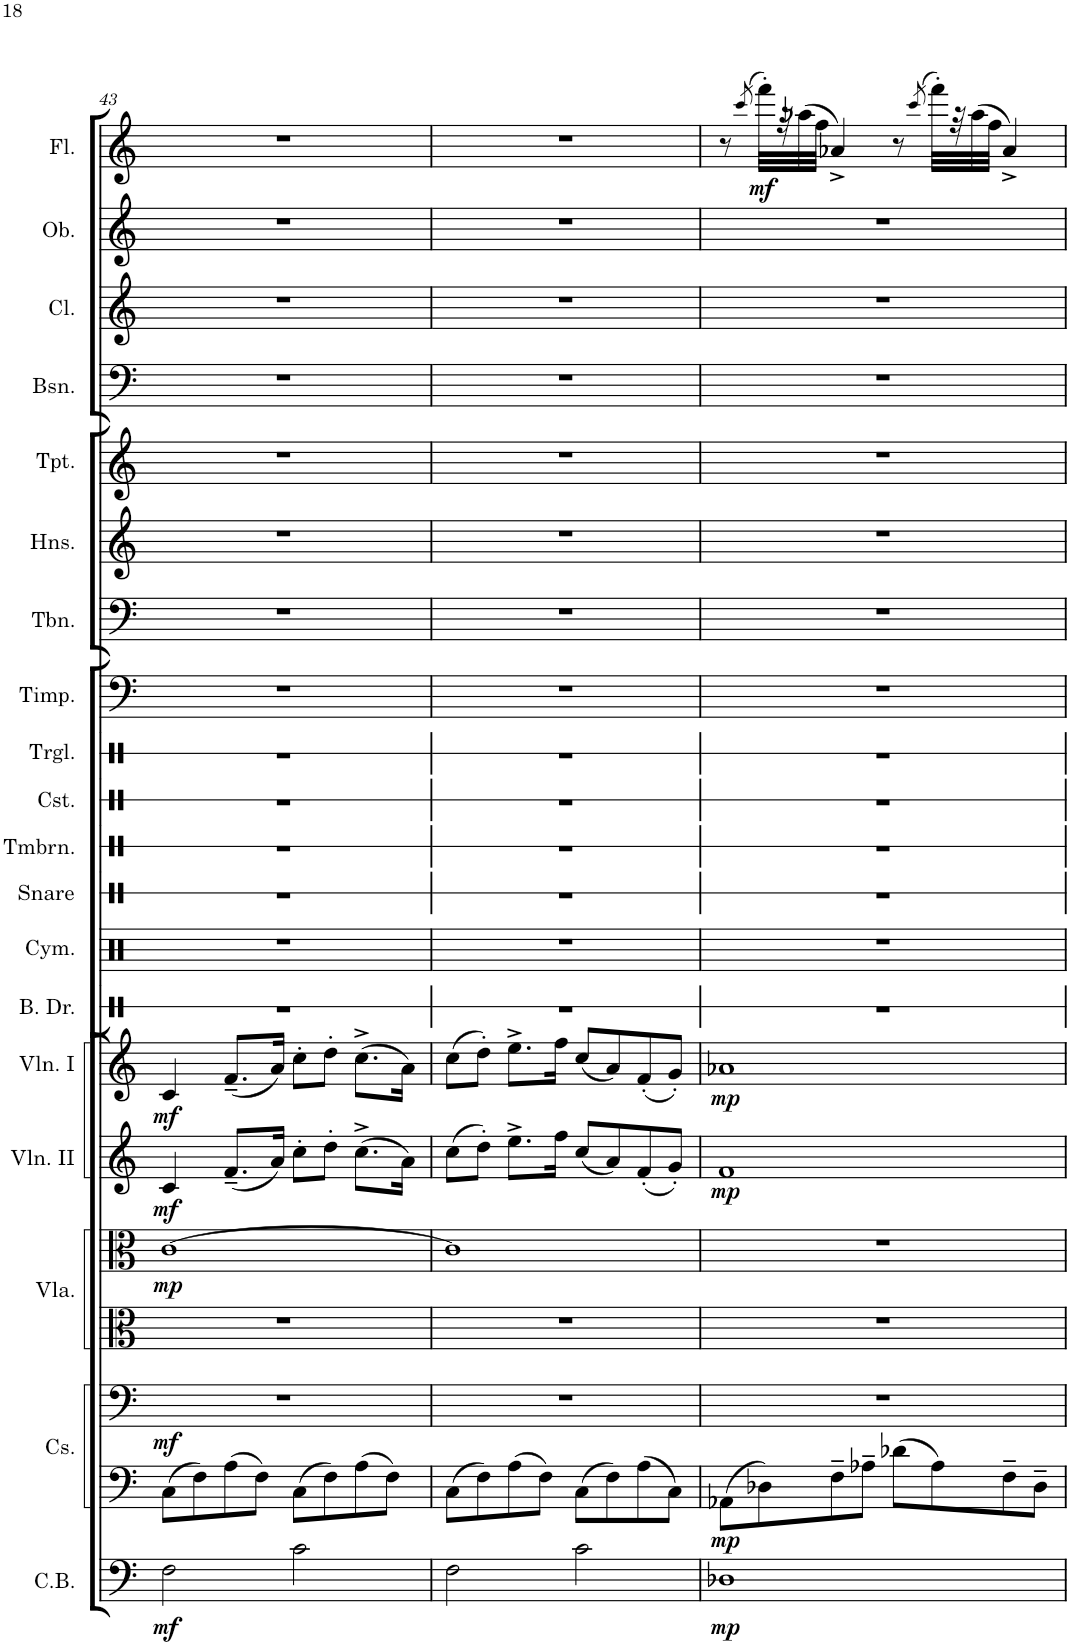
**kern	**dynam	**kern	**kern	**dynam	**kern	**kern	**dynam	**kern	**dynam	**kern	**dynam	**kern	**kern	**kern	**kern	**kern	**kern	**kern	**kern	**kern	**kern	**kern	**kern	**kern	**kern	**dynam
*part19	*part19	*part18	*part18	*part18	*part17	*part17	*part17	*part16	*part16	*part15	*part15	*part14	*part13	*part12	*part11	*part10	*part9	*part8	*part7	*part6	*part5	*part4	*part3	*part2	*part1	*part1
*staff21	*staff21	*staff20	*staff19	*staff19/20	*staff18	*staff17	*staff17/18	*staff16	*staff16	*staff15	*staff15	*staff14	*staff13	*staff12	*staff11	*staff10	*staff9	*staff8	*staff7	*staff6	*staff5	*staff4	*staff3	*staff2	*staff1	*staff1
*I"Contrabass	*	*I"Violoncellos	*	*	*I"Viola	*	*	*I"Violin II	*	*I"Violin I	*	*I"Bass Drum	*I"Cymbals	*I"Snare Drum	*I"Tambourine	*I"Castanets	*I"Triangle	*I"Timpani	*I"Trombone	*I"3 Horns	*I"Trumpet	*I"Bassoon	*I"Clarinet	*I"Oboe	*I"Flute	*
*I'C.B.	*	*	*	*	*I'Vla.	*	*	*I'Vln. II	*	*I'Vln. I	*	*I'B. Dr.	*I'Cym.	*I'Snare	*I'Tmbrn.	*I'Cst.	*I'Trgl.	*I'Timp.	*I'Tbn.	*I'Hns.	*I'Tpt.	*I'Bsn.	*I'Cl.	*I'Ob.	*I'Fl.	*
!!LO:PB:g=z
*clefF4	*	*clefF4	*clefF4	*	*clefC3	*clefC3	*	*clefG2	*	*clefG2	*	*clefX	*clefX	*clefX	*clefX	*clefX	*clefX	*clefF4	*clefF4	*clefG2	*clefG2	*clefF4	*clefG2	*clefG2	*clefG2	*
*Trd7c12	*	*	*	*	*	*	*	*	*	*	*	*	*	*	*	*	*	*	*	*Trd4c7	*Trd1c2	*	*Trd1c2	*	*	*
*k[]	*	*k[]	*k[]	*	*k[]	*k[]	*	*k[]	*	*k[]	*	*k[]	*k[]	*k[]	*k[]	*k[]	*k[]	*k[]	*k[]	*k[]	*k[]	*k[]	*k[]	*k[]	*k[]	*
*M4/4	*	*M4/4	*M4/4	*	*M4/4	*M4/4	*	*M4/4	*	*M4/4	*	*M4/4	*M4/4	*M4/4	*M4/4	*M4/4	*M4/4	*M4/4	*M4/4	*M4/4	*M4/4	*M4/4	*M4/4	*M4/4	*M4/4	*
=43	=43	=43	=43	=43	=43	=43	=43	=43	=43	=43	=43	=43	=43	=43	=43	=43	=43	=43	=43	=43	=43	=43	=43	=43	=43	=43
!	!LO:DY:b	!	!	!LO:DY:b	!	!	!LO:DY:b	!	!LO:DY:b	!	!LO:DY:b	!	!	!	!	!	!	!	!	!	!	!	!	!	!	!
2F\	mf	8C\L	1r	mf	1r	[1c	mp	4c/	mf	4c/	mf	1r	1r	1r	1r	1r	1r	1r	1r	1r	1r	1r	1r	1r	1r	.
.	.	8F\	.	.	.	.	.	.	.	.	.	.	.	.	.	.	.	.	.	.	.	.	.	.	.	.
.	.	8A\	.	.	.	.	.	(8.f~/L	.	(8.f~/L	.	.	.	.	.	.	.	.	.	.	.	.	.	.	.	.
.	.	8F\J	.	.	.	.	.	.	.	.	.	.	.	.	.	.	.	.	.	.	.	.	.	.	.	.
.	.	.	.	.	.	.	.	16a/Jk)	.	16a/Jk)	.	.	.	.	.	.	.	.	.	.	.	.	.	.	.	.
2c\	.	8C\L	.	.	.	.	.	8cc'\L	.	8cc'\L	.	.	.	.	.	.	.	.	.	.	.	.	.	.	.	.
.	.	8F\	.	.	.	.	.	8dd'\J	.	8dd'\J	.	.	.	.	.	.	.	.	.	.	.	.	.	.	.	.
.	.	8A\	.	.	.	.	.	(8.cc^\L	.	(8.cc^\L	.	.	.	.	.	.	.	.	.	.	.	.	.	.	.	.
.	.	8F\J	.	.	.	.	.	.	.	.	.	.	.	.	.	.	.	.	.	.	.	.	.	.	.	.
.	.	.	.	.	.	.	.	16a\Jk)	.	16a\Jk)	.	.	.	.	.	.	.	.	.	.	.	.	.	.	.	.
=44	=44	=44	=44	=44	=44	=44	=44	=44	=44	=44	=44	=44	=44	=44	=44	=44	=44	=44	=44	=44	=44	=44	=44	=44	=44	=44
2F\	.	8C\L	1r	.	1r	1c]	.	(8cc\L	.	(8cc\L	.	1r	1r	1r	1r	1r	1r	1r	1r	1r	1r	1r	1r	1r	1r	.
.	.	8F\	.	.	.	.	.	8dd'\J)	.	8dd'\J)	.	.	.	.	.	.	.	.	.	.	.	.	.	.	.	.
.	.	8A\	.	.	.	.	.	8.ee^\L	.	8.ee^\L	.	.	.	.	.	.	.	.	.	.	.	.	.	.	.	.
.	.	8F\J	.	.	.	.	.	.	.	.	.	.	.	.	.	.	.	.	.	.	.	.	.	.	.	.
.	.	.	.	.	.	.	.	16ff\Jk	.	16ff\Jk	.	.	.	.	.	.	.	.	.	.	.	.	.	.	.	.
2c\	.	8C\L	.	.	.	.	.	(8cc/L	.	(8cc/L	.	.	.	.	.	.	.	.	.	.	.	.	.	.	.	.
.	.	8F\	.	.	.	.	.	8a/)	.	8a/)	.	.	.	.	.	.	.	.	.	.	.	.	.	.	.	.
.	.	8A\	.	.	.	.	.	(8f'/	.	(8f'/	.	.	.	.	.	.	.	.	.	.	.	.	.	.	.	.
.	.	8C\J	.	.	.	.	.	8g'/J)	.	8g'/J)	.	.	.	.	.	.	.	.	.	.	.	.	.	.	.	.
=45	=45	=45	=45	=45	=45	=45	=45	=45	=45	=45	=45	=45	=45	=45	=45	=45	=45	=45	=45	=45	=45	=45	=45	=45	=45	=45
!	!LO:DY:b	!	!	!LO:DY:b=2	!	!	!	!	!LO:DY:b	!	!LO:DY:b	!	!	!	!	!	!	!	!	!	!	!	!	!	!	!
1D-X	mp	8AA-X\L	1r	mp	1r	1r	.	1f	mp	1a-X	mp	1r	1r	1r	1r	1r	1r	1r	1r	1r	1r	1r	1r	1r	8r	.
.	.	.	.	.	.	.	.	.	.	.	.	.	.	.	.	.	.	.	.	.	.	.	.	.	(>8qccc/	.
!	!	!	!	!	!	!	!	!	!	!	!	!	!	!	!	!	!	!	!	!	!	!	!	!	!	!LO:DY:b
.	.	8D-X\	.	.	.	.	.	.	.	.	.	.	.	.	.	.	.	.	.	.	.	.	.	.	32fff'\LLL)	mf
.	.	.	.	.	.	.	.	.	.	.	.	.	.	.	.	.	.	.	.	.	.	.	.	.	32r	.
.	.	.	.	.	.	.	.	.	.	.	.	.	.	.	.	.	.	.	.	.	.	.	.	.	(32aa-X\	.
.	.	.	.	.	.	.	.	.	.	.	.	.	.	.	.	.	.	.	.	.	.	.	.	.	32ff\JJJ	.
.	.	8F~\	.	.	.	.	.	.	.	.	.	.	.	.	.	.	.	.	.	.	.	.	.	.	4a-X^/)	.
.	.	8A-X~\J	.	.	.	.	.	.	.	.	.	.	.	.	.	.	.	.	.	.	.	.	.	.	.	.
.	.	8d-X\L	.	.	.	.	.	.	.	.	.	.	.	.	.	.	.	.	.	.	.	.	.	.	8r	.
.	.	.	.	.	.	.	.	.	.	.	.	.	.	.	.	.	.	.	.	.	.	.	.	.	(>8qccc/	.
.	.	8A-\	.	.	.	.	.	.	.	.	.	.	.	.	.	.	.	.	.	.	.	.	.	.	32fff'\LLL)	.
.	.	.	.	.	.	.	.	.	.	.	.	.	.	.	.	.	.	.	.	.	.	.	.	.	32r	.
.	.	.	.	.	.	.	.	.	.	.	.	.	.	.	.	.	.	.	.	.	.	.	.	.	(32aa-\	.
.	.	.	.	.	.	.	.	.	.	.	.	.	.	.	.	.	.	.	.	.	.	.	.	.	32ff\JJJ	.
.	.	8F~\	.	.	.	.	.	.	.	.	.	.	.	.	.	.	.	.	.	.	.	.	.	.	4a-^/)	.
.	.	8D-~\J	.	.	.	.	.	.	.	.	.	.	.	.	.	.	.	.	.	.	.	.	.	.	.	.
=	=	=	=	=	=	=	=	=	=	=	=	=	=	=	=	=	=	=	=	=	=	=	=	=	=	=
*-	*-	*-	*-	*-	*-	*-	*-	*-	*-	*-	*-	*-	*-	*-	*-	*-	*-	*-	*-	*-	*-	*-	*-	*-	*-	*-
